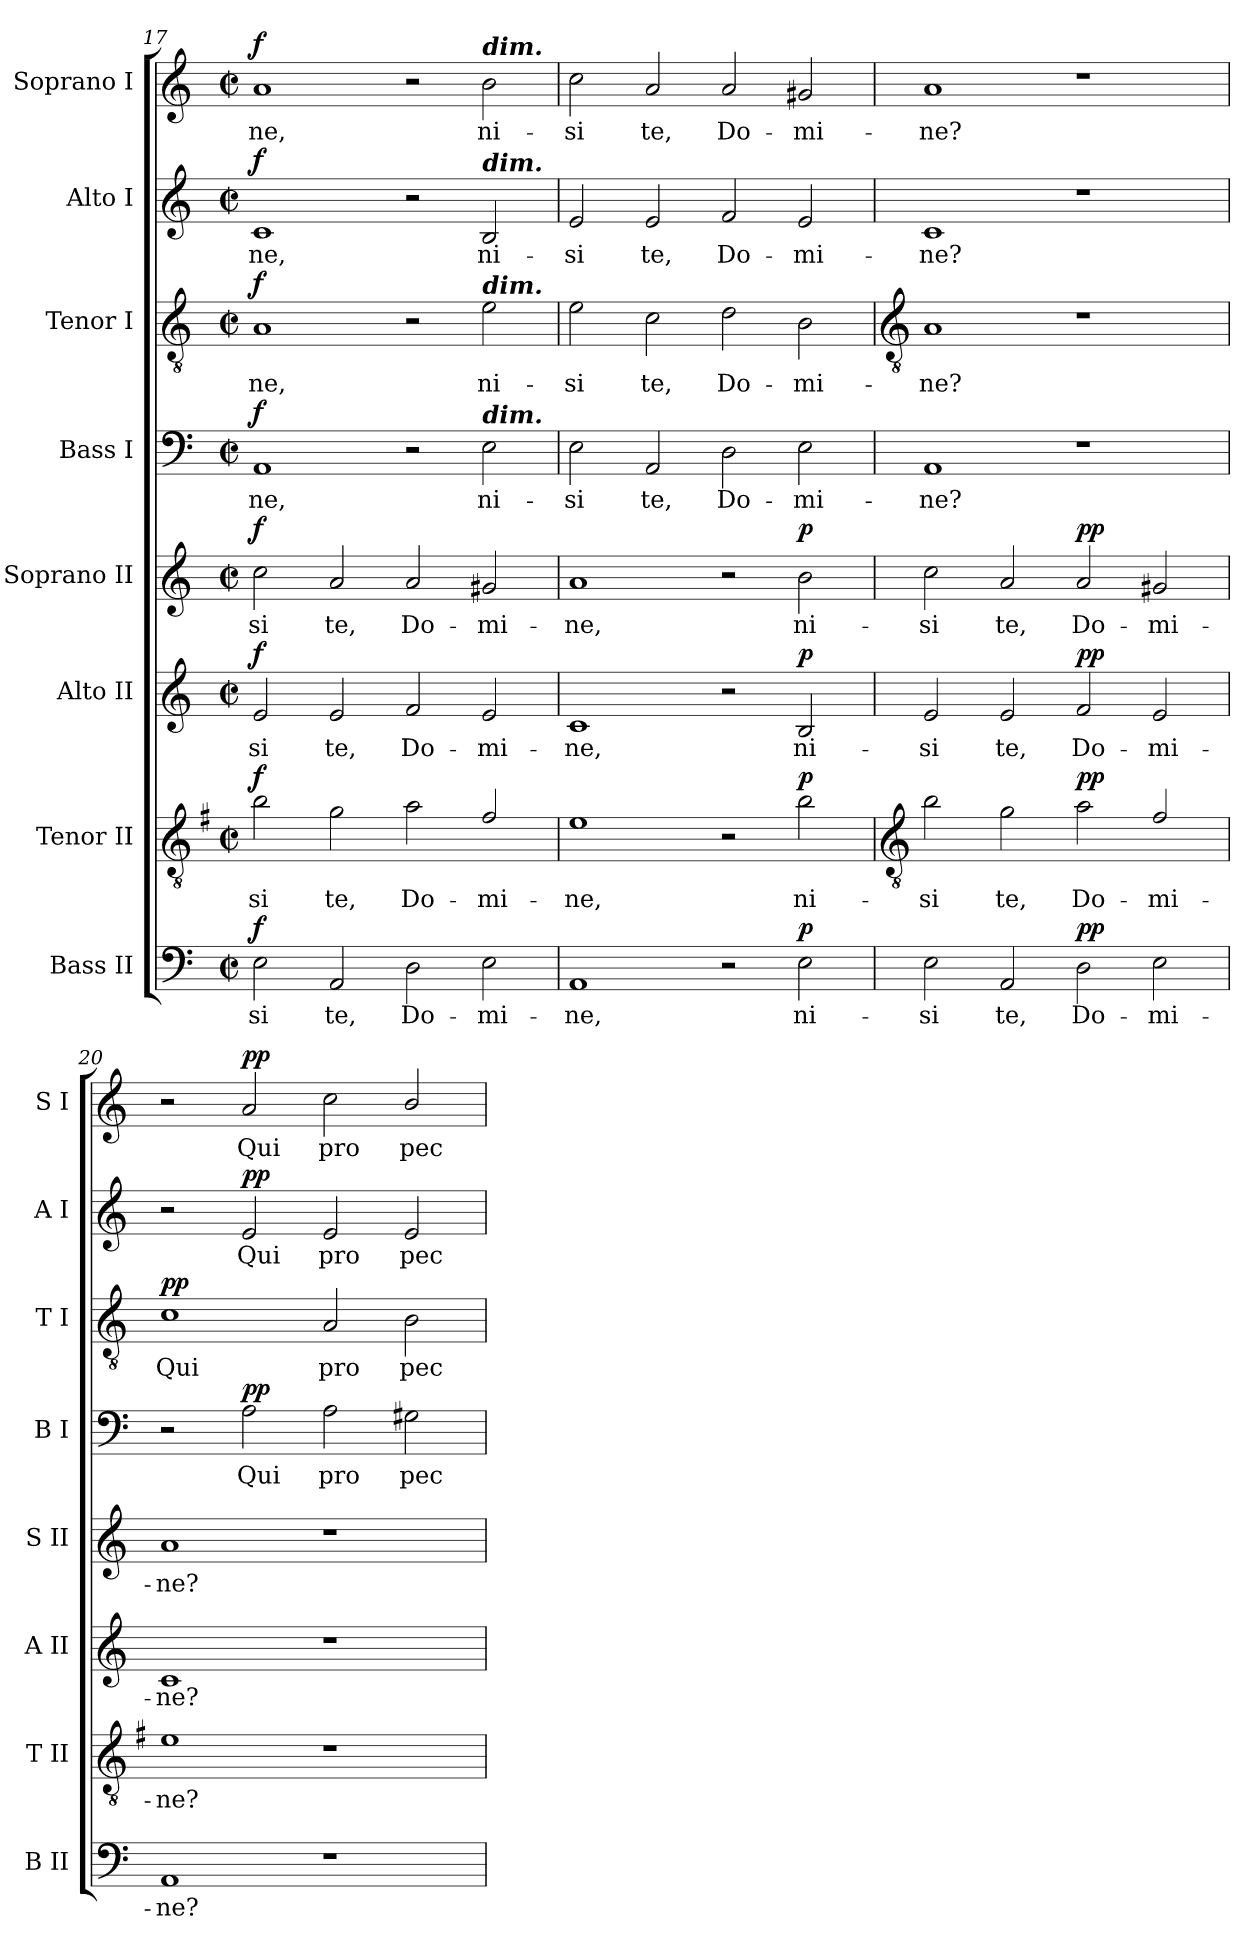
**kern	**text	**dynam	**kern	**text	**dynam	**kern	**text	**dynam	**kern	**text	**dynam	**kern	**text	**dynam	**kern	**text	**dynam	**kern	**text	**dynam	**kern	**text	**dynam
*part8	*part8	*part8	*part7	*part7	*part7	*part6	*part6	*part6	*part5	*part5	*part5	*part4	*part4	*part4	*part3	*part3	*part3	*part2	*part2	*part2	*part1	*part1	*part1
*staff8	*staff8	*staff8	*staff7	*staff7	*staff7	*staff6	*staff6	*staff6	*staff5	*staff5	*staff5	*staff4	*staff4	*staff4	*staff3	*staff3	*staff3	*staff2	*staff2	*staff2	*staff1	*staff1	*staff1
*I"Bass II	*	*	*I"Tenor II	*	*	*I"Alto II	*	*	*I"Soprano II	*	*	*I"Bass I	*	*	*I"Tenor I	*	*	*I"Alto I	*	*	*I"Soprano I	*	*
*I'B II	*	*	*I'T II	*	*	*I'A II	*	*	*I'S II	*	*	*I'B I	*	*	*I'T I	*	*	*I'A I	*	*	*I'S I	*	*
*clefF4	*	*	*clefGv2	*	*	*clefG2	*	*	*clefG2	*	*	*clefF4	*	*	*clefGv2	*	*	*clefG2	*	*	*clefG2	*	*
*	*	*	*ITrd4c7	*	*	*	*	*	*	*	*	*	*	*	*	*	*	*	*	*	*	*	*
*k[]	*	*	*k[]	*	*	*k[]	*	*	*k[]	*	*	*k[]	*	*	*k[]	*	*	*k[]	*	*	*k[]	*	*
*C:	*	*	*C:	*	*	*C:	*	*	*C:	*	*	*C:	*	*	*C:	*	*	*C:	*	*	*C:	*	*
*M4/2	*	*	*M4/2	*	*	*M4/2	*	*	*M4/2	*	*	*M4/2	*	*	*M4/2	*	*	*M4/2	*	*	*M4/2	*	*
*met(c|)	*	*	*met(c|)	*	*	*met(c|)	*	*	*met(c|)	*	*	*met(c|)	*	*	*met(c|)	*	*	*met(c|)	*	*	*met(c|)	*	*
=17	=17	=17	=17	=17	=17	=17	=17	=17	=17	=17	=17	=17	=17	=17	=17	=17	=17	=17	=17	=17	=17	=17	=17
!	!LO:LY:b	!LO:DY:b	!	!LO:LY:b	!LO:DY:b	!	!LO:LY:b	!LO:DY:b	!	!LO:LY:b	!LO:DY:b	!	!LO:LY:b	!LO:DY:b	!	!LO:LY:b	!LO:DY:b	!	!LO:LY:b	!LO:DY:b	!	!LO:LY:b	!LO:DY:b
2E	si	f	2e	si	f	2e	si	f	2cc	si	f	1AA	ne,	f	1A	ne,	f	1c	ne,	f	1a	ne,	f
!	!LO:LY:b	!	!	!LO:LY:b	!	!	!LO:LY:b	!	!	!LO:LY:b	!	!	!	!	!	!	!	!	!	!	!	!	!
2AA	te,	.	2c	te,	.	2e	te,	.	2a	te,	.	.	.	.	.	.	.	.	.	.	.	.	.
!	!LO:LY:b	!	!	!LO:LY:b	!	!	!LO:LY:b	!	!	!LO:LY:b	!	!	!	!	!	!	!	!	!	!	!	!	!
2D	Do-	.	2d	Do-	.	2f	Do-	.	2a	Do-	.	2r	.	.	2r	.	.	2r	.	.	2r	.	.
!	!	!	!	!	!	!	!	!	!	!	!	!	!	!	!	!	!	!	!	!	!LO:TX:a:Bi:t=dim.	!	!
!	!	!	!	!	!	!	!	!	!	!	!	!	!	!	!	!	!	!LO:TX:a:Bi:t=dim.	!	!	!	!	!
!	!	!	!	!	!	!	!	!	!	!	!	!	!	!	!LO:TX:a:Bi:t=dim.	!	!	!	!	!	!	!	!
!	!	!	!	!	!	!	!	!	!	!	!	!LO:TX:a:Bi:t=dim.	!	!	!	!	!	!	!	!	!	!	!
!	!LO:LY:b	!	!	!LO:LY:b	!	!	!LO:LY:b	!	!	!LO:LY:b	!	!	!LO:LY:b	!	!	!LO:LY:b	!	!	!LO:LY:b	!	!	!LO:LY:b	!
2E	-mi-	.	2B/	-mi-	.	2e	-mi-	.	2g#X	-mi-	.	2E	ni-	.	2e	ni-	.	2B	ni-	.	2b	ni-	.
=18	=18	=18	=18	=18	=18	=18	=18	=18	=18	=18	=18	=18	=18	=18	=18	=18	=18	=18	=18	=18	=18	=18	=18
!	!LO:LY:b	!	!	!LO:LY:b	!	!	!LO:LY:b	!	!	!LO:LY:b	!	!	!LO:LY:b	!	!	!LO:LY:b	!	!	!LO:LY:b	!	!	!LO:LY:b	!
1AA	-ne,	.	1A	-ne,	.	1c	-ne,	.	1a	-ne,	.	2E	-si	.	2e	-si	.	2e	-si	.	2cc	-si	.
!	!	!	!	!	!	!	!	!	!	!	!	!	!LO:LY:b	!	!	!LO:LY:b	!	!	!LO:LY:b	!	!	!LO:LY:b	!
.	.	.	.	.	.	.	.	.	.	.	.	2AA	te,	.	2c	te,	.	2e	te,	.	2a	te,	.
!	!	!	!	!	!	!	!	!	!	!	!	!	!LO:LY:b	!	!	!LO:LY:b	!	!	!LO:LY:b	!	!	!LO:LY:b	!
2r	.	.	2r	.	.	2r	.	.	2r	.	.	2D	Do-	.	2d	Do-	.	2f	Do-	.	2a	Do-	.
!	!LO:LY:b	!LO:DY:b	!	!LO:LY:b	!LO:DY:b	!	!LO:LY:b	!LO:DY:b	!	!LO:LY:b	!LO:DY:b	!	!LO:LY:b	!	!	!LO:LY:b	!	!	!LO:LY:b	!	!	!LO:LY:b	!
2E	ni-	p	2e	ni-	p	2B	ni-	p	2b	ni-	p	2E	-mi-	.	2B	-mi-	.	2e	-mi-	.	2g#X	-mi-	.
!!LO:LB:g=z
=19	=19	=19	=19	=19	=19	=19	=19	=19	=19	=19	=19	=19	=19	=19	=19	=19	=19	=19	=19	=19	=19	=19	=19
*	*	*	*clefGv2	*	*	*	*	*	*	*	*	*	*	*	*clefGv2	*	*	*	*	*	*	*	*
!	!LO:LY:b	!	!	!LO:LY:b	!	!	!LO:LY:b	!	!	!LO:LY:b	!	!	!LO:LY:b	!	!	!LO:LY:b	!	!	!LO:LY:b	!	!	!LO:LY:b	!
2E	-si	.	2e	-si	.	2e	-si	.	2cc	-si	.	1AA	-ne?	.	1A	-ne?	.	1c	-ne?	.	1a	-ne?	.
!	!LO:LY:b	!	!	!LO:LY:b	!	!	!LO:LY:b	!	!	!LO:LY:b	!	!	!	!	!	!	!	!	!	!	!	!	!
2AA	te,	.	2c	te,	.	2e	te,	.	2a	te,	.	.	.	.	.	.	.	.	.	.	.	.	.
!	!LO:LY:b	!LO:DY:b	!	!LO:LY:b	!LO:DY:b	!	!LO:LY:b	!LO:DY:b	!	!LO:LY:b	!LO:DY:b	!	!	!	!	!	!	!	!	!	!	!	!
2D	Do-	pp	2d	Do-	pp	2f	Do-	pp	2a	Do-	pp	1r	.	.	1r	.	.	1r	.	.	1r	.	.
!	!LO:LY:b	!	!	!LO:LY:b	!	!	!LO:LY:b	!	!	!LO:LY:b	!	!	!	!	!	!	!	!	!	!	!	!	!
2E	-mi-	.	2B/	-mi-	.	2e	-mi-	.	2g#X	-mi-	.	.	.	.	.	.	.	.	.	.	.	.	.
=20	=20	=20	=20	=20	=20	=20	=20	=20	=20	=20	=20	=20	=20	=20	=20	=20	=20	=20	=20	=20	=20	=20	=20
!	!LO:LY:b	!	!	!LO:LY:b	!	!	!LO:LY:b	!	!	!LO:LY:b	!	!	!	!	!	!LO:LY:b	!LO:DY:b	!	!	!	!	!	!
1AA	-ne?	.	1A	-ne?	.	1c	-ne?	.	1a	-ne?	.	2r	.	.	1c	Qui	pp	2r	.	.	2r	.	.
!	!	!	!	!	!	!	!	!	!	!	!	!	!LO:LY:b	!LO:DY:b	!	!	!	!	!LO:LY:b	!LO:DY:b	!	!LO:LY:b	!LO:DY:b
.	.	.	.	.	.	.	.	.	.	.	.	2A	Qui	pp	.	.	.	2e	Qui	pp	2a	Qui	pp
!	!	!	!	!	!	!	!	!	!	!	!	!	!LO:LY:b	!	!	!LO:LY:b	!	!	!LO:LY:b	!	!	!LO:LY:b	!
1r	.	.	1r	.	.	1r	.	.	1r	.	.	2A	pro	.	2A	pro	.	2e	pro	.	2cc	pro	.
!	!	!	!	!	!	!	!	!	!	!	!	!	!LO:LY:b	!	!	!LO:LY:b	!	!	!LO:LY:b	!	!	!LO:LY:b	!
.	.	.	.	.	.	.	.	.	.	.	.	2G#X	pec-	.	2B	pec-	.	2e	pec-	.	2b/	pec-	.
=	=	=	=	=	=	=	=	=	=	=	=	=	=	=	=	=	=	=	=	=	=	=	=
*-	*-	*-	*-	*-	*-	*-	*-	*-	*-	*-	*-	*-	*-	*-	*-	*-	*-	*-	*-	*-	*-	*-	*-
